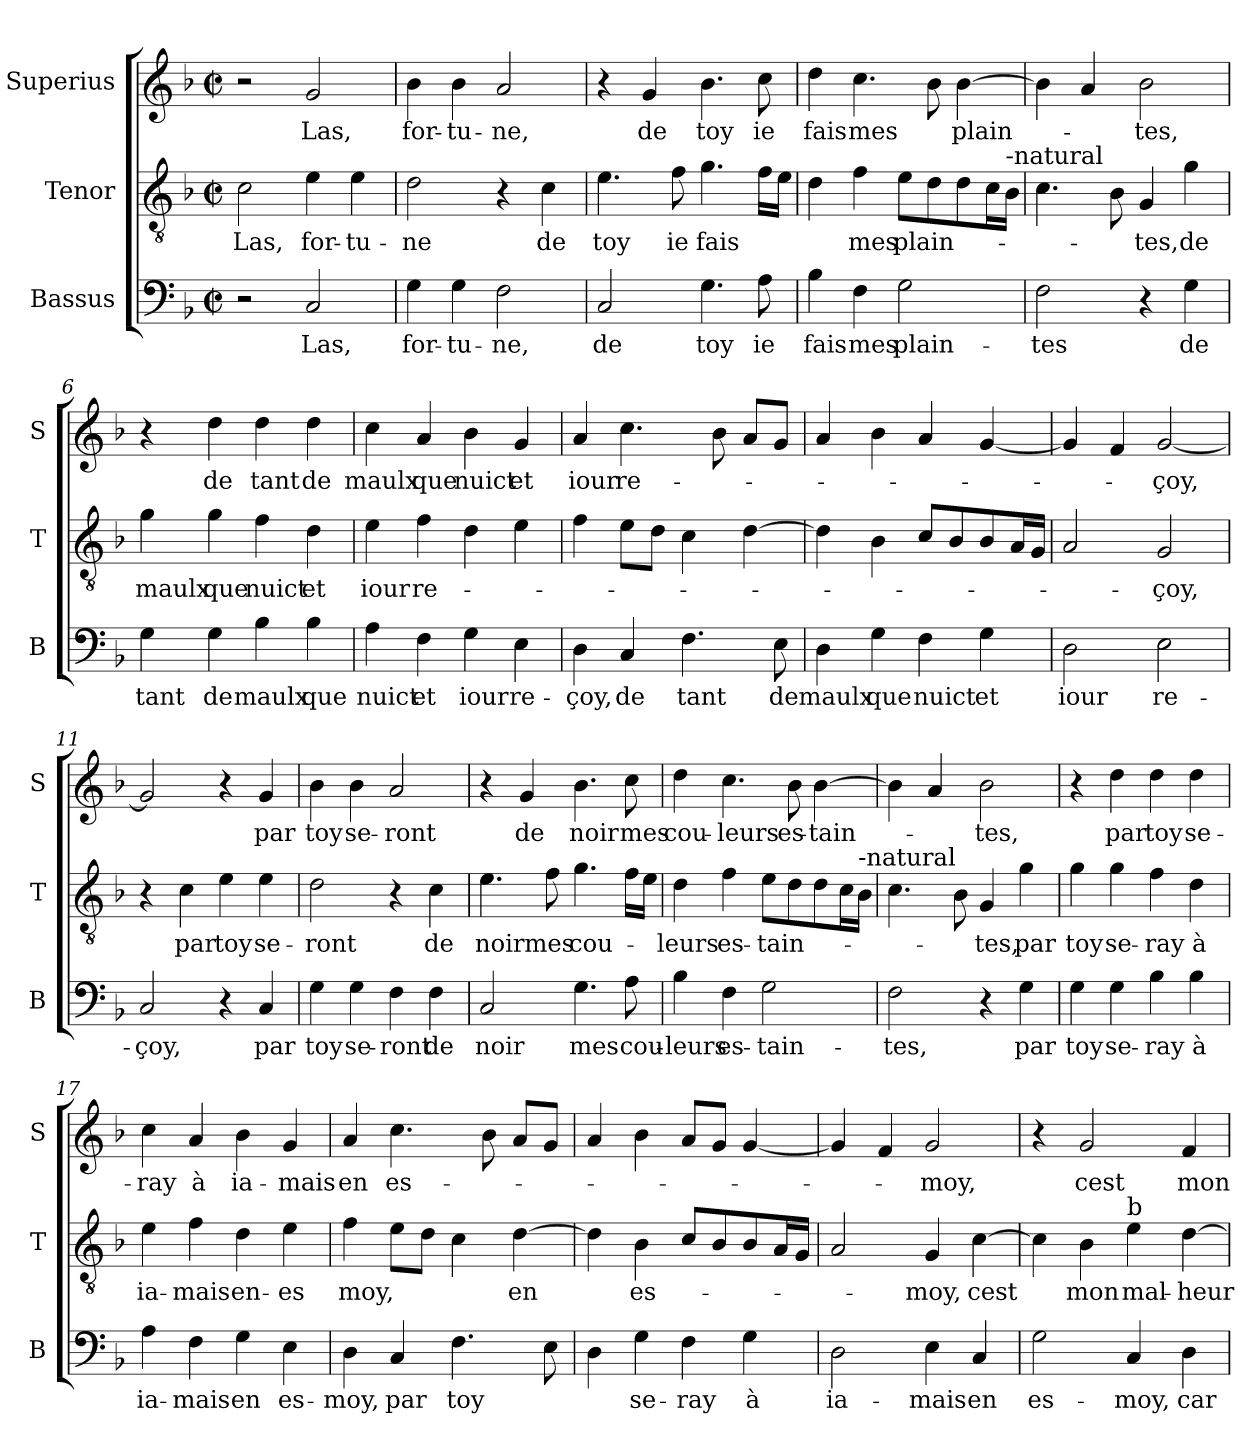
**kern	**text	**kern	**text	**kern	**text
*part3	*part3	*part2	*part2	*part1	*part1
*staff3	*staff3	*staff2	*staff2	*staff1	*staff1
*I"Bassus	*	*I"Tenor	*	*I"Superius	*
*I'B	*	*I'T	*	*I'S	*
*clefF4	*	*clefGv2	*	*clefG2	*
*k[b-]	*	*k[b-]	*	*k[b-]	*
*F:	*	*F:	*	*F:	*
*M2/2	*	*M2/2	*	*M2/2	*
*met(c|)	*	*met(c|)	*	*met(c|)	*
=1	=1	=1	=1	=1	=1
!	!	!	!LO:LY:b	!	!
2r	.	2c\	Las,	2r	.
!	!LO:LY:b	!	!LO:LY:b	!	!LO:LY:b
2C/	Las,	4e\	for-	2g/	Las,
!	!	!	!LO:LY:b	!	!
.	.	4e\	-tu-	.	.
=2	=2	=2	=2	=2	=2
!	!LO:LY:b	!	!LO:LY:b	!	!LO:LY:b
4G\	for-	2d\	-ne	4b-\	for-
!	!LO:LY:b	!	!	!	!LO:LY:b
4G\	-tu-	.	.	4b-\	-tu-
!	!LO:LY:b	!	!LO:LY:b	!	!LO:LY:b
2F\	-ne,	4r	,	2a/	-ne,
!	!	!	!LO:LY:b	!	!
.	.	4c\	de	.	.
=3	=3	=3	=3	=3	=3
!	!LO:LY:b	!	!LO:LY:b	!	!
2C/	de	4.e\	toy	4r	.
!	!	!	!	!	!LO:LY:b
.	.	.	.	4g/	de
!	!	!	!LO:LY:b	!	!
.	.	8f\	ie	.	.
!	!LO:LY:b	!	!LO:LY:b	!	!LO:LY:b
4.G\	toy	4.g\	fais	4.b-\	toy
!	!LO:LY:b	!	!	!	!LO:LY:b
8A\	ie	16f\LL	.	8cc\	ie
.	.	16e\JJ	.	.	.
=4	=4	=4	=4	=4	=4
!	!LO:LY:b	!	!	!	!LO:LY:b
4B-\	fais	4d\	.	4dd\	fais
!	!LO:LY:b	!	!LO:LY:b	!	!LO:LY:b
4F\	mes	4f\	mes	4.cc\	mes
!	!LO:LY:b	!	!LO:LY:b	!	!
2G\	plain-	8e\L	plain-	.	.
.	.	8d\	.	8b-\	.
!	!	!	!	!	!LO:LY:b
.	.	8d\	.	[4b-\	plain-
.	.	16c\L	.	.	.
!	!	!LO:TX:a:t=-natural	!	!	!
.	.	16B-\JJ	.	.	.
=5	=5	=5	=5	=5	=5
!	!LO:LY:b	!	!	!	!
2F\	-tes	4.c\	.	4b-\]	.
.	.	.	.	4a/	.
.	.	8B-\	.	.	.
!	!	!	!LO:LY:b	!	!LO:LY:b
4r	.	4G/	-tes,	2b-\	-tes,
!	!LO:LY:b	!	!LO:LY:b	!	!
4G\	de	4g\	de	.	.
!!LO:LB:g=z
=6	=6	=6	=6	=6	=6
!	!LO:LY:b	!	!LO:LY:b	!	!
4G\	tant	4g\	maulx	4r	.
!	!LO:LY:b	!	!LO:LY:b	!	!LO:LY:b
4G\	de	4g\	que	4dd\	de
!	!LO:LY:b	!	!LO:LY:b	!	!LO:LY:b
4B-\	maulx	4f\	nuict	4dd\	tant
!	!LO:LY:b	!	!LO:LY:b	!	!LO:LY:b
4B-\	que	4d\	et	4dd\	de
=7	=7	=7	=7	=7	=7
!	!LO:LY:b	!	!LO:LY:b	!	!LO:LY:b
4A\	nuict	4e\	iour	4cc\	maulx
!	!LO:LY:b	!	!LO:LY:b	!	!LO:LY:b
4F\	et	4f\	re-	4a/	que
!	!LO:LY:b	!	!	!	!LO:LY:b
4G\	iour	4d\	.	4b-\	nuict
!	!LO:LY:b	!	!	!	!LO:LY:b
4E\	re-	4e\	.	4g/	et
=8	=8	=8	=8	=8	=8
!	!LO:LY:b	!	!	!	!LO:LY:b
4D\	-çoy,	4f\	.	4a/	iour
!	!LO:LY:b	!	!	!	!LO:LY:b
4C/	de	8e\L	.	4.cc\	re-
.	.	8d\J	.	.	.
!	!LO:LY:b	!	!	!	!
4.F\	tant	4c\	.	.	.
.	.	.	.	8b-\	.
.	.	[4d\	.	8a/L	.
!	!LO:LY:b	!	!	!	!
8E\	de	.	.	8g/J	.
=9	=9	=9	=9	=9	=9
!	!LO:LY:b	!	!	!	!
4D\	maulx	4d\]	.	4a/	.
!	!LO:LY:b	!	!	!	!
4G\	que	4B-\	.	4b-\	.
!	!LO:LY:b	!	!	!	!
4F\	nuict	8c/L	.	4a/	.
.	.	8B-/	.	.	.
!	!LO:LY:b	!	!	!	!
4G\	et	8B-/	.	[4g/	.
.	.	16A/L	.	.	.
.	.	16G/JJ	.	.	.
=10	=10	=10	=10	=10	=10
!	!LO:LY:b	!	!	!	!
2D\	iour	2A/	.	4g/]	.
.	.	.	.	4f/	.
!	!LO:LY:b	!	!LO:LY:b	!	!LO:LY:b
2E\	re-	2G/	-çoy,	[2g/	-çoy,
=11	=11	=11	=11	=11	=11
!	!LO:LY:b	!	!	!	!
2C/	-çoy,	4r	.	2g/]	.
!	!	!	!LO:LY:b	!	!
.	.	4c\	par	.	.
!	!	!	!LO:LY:b	!	!
4r	.	4e\	toy	4r	.
!	!LO:LY:b	!	!LO:LY:b	!	!LO:LY:b
4C/	par	4e\	se-	4g/	par
!!LO:LB:g=z
=12	=12	=12	=12	=12	=12
!	!LO:LY:b	!	!LO:LY:b	!	!LO:LY:b
4G\	toy	2d\	-ront	4b-\	toy
!	!LO:LY:b	!	!	!	!LO:LY:b
4G\	se-	.	.	4b-\	se-
!	!LO:LY:b	!	!	!	!LO:LY:b
4F\	-ront	4r	.	2a/	-ront
!	!LO:LY:b	!	!LO:LY:b	!	!
4F\	de	4c\	de	.	.
=13	=13	=13	=13	=13	=13
!	!LO:LY:b	!	!LO:LY:b	!	!
2C/	noir	4.e\	noir	4r	.
!	!	!	!	!	!LO:LY:b
.	.	.	.	4g/	de
!	!	!	!LO:LY:b	!	!
.	.	8f\	mes	.	.
!	!LO:LY:b	!	!LO:LY:b	!	!LO:LY:b
4.G\	mes	4.g\	cou-	4.b-\	noir
!	!LO:LY:b	!	!	!	!LO:LY:b
8A\	cou-	16f\LL	.	8cc\	mes
.	.	16e\JJ	.	.	.
=14	=14	=14	=14	=14	=14
!	!LO:LY:b	!	!LO:LY:b	!	!LO:LY:b
4B-\	-leurs	4d\	-leurs	4dd\	cou-
!	!LO:LY:b	!	!LO:LY:b	!	!LO:LY:b
4F\	es-	4f\	es-	4.cc\	-leurs
!	!LO:LY:b	!	!LO:LY:b	!	!
2G\	-tain-	8e\L	-tain-	.	.
!	!	!	!	!	!LO:LY:b
.	.	8d\	.	8b-\	es-
!	!	!	!	!	!LO:LY:b
.	.	8d\	.	[4b-\	-tain-
.	.	16c\L	.	.	.
!	!	!LO:TX:a:t=-natural	!	!	!
.	.	16B-\JJ	.	.	.
=15	=15	=15	=15	=15	=15
!	!LO:LY:b	!	!	!	!
2F\	-tes,	4.c\	.	4b-\]	.
.	.	.	.	4a/	.
.	.	8B-\	.	.	.
!	!	!	!LO:LY:b	!	!LO:LY:b
4r	.	4G/	-tes,	2b-\	-tes,
!	!LO:LY:b	!	!LO:LY:b	!	!
4G\	par	4g\	par	.	.
=16	=16	=16	=16	=16	=16
!	!LO:LY:b	!	!LO:LY:b	!	!
4G\	toy	4g\	toy	4r	.
!	!LO:LY:b	!	!LO:LY:b	!	!LO:LY:b
4G\	se-	4g\	se-	4dd\	par
!	!LO:LY:b	!	!LO:LY:b	!	!LO:LY:b
4B-\	-ray	4f\	-ray	4dd\	toy
!	!LO:LY:b	!	!LO:LY:b	!	!LO:LY:b
4B-\	à	4d\	à	4dd\	se-
=17	=17	=17	=17	=17	=17
!	!LO:LY:b	!	!LO:LY:b	!	!LO:LY:b
4A\	ia-	4e\	ia-	4cc\	-ray
!	!LO:LY:b	!	!LO:LY:b	!	!LO:LY:b
4F\	-mais	4f\	-mais	4a/	à
!	!LO:LY:b	!	!LO:LY:b	!	!LO:LY:b
4G\	en	4d\	en-	4b-\	ia-
!	!LO:LY:b	!	!LO:LY:b	!	!LO:LY:b
4E\	es-	4e\	-es	4g/	-mais
!!LO:PB:g=z
=18	=18	=18	=18	=18	=18
!	!LO:LY:b	!	!LO:LY:b	!	!LO:LY:b
4D\	-moy,	4f\	moy,	4a/	en
!	!LO:LY:b	!	!	!	!LO:LY:b
4C/	par	8e\L	.	4.cc\	es-
.	.	8d\J	.	.	.
!	!LO:LY:b	!	!	!	!
4.F\	toy	4c\	.	.	.
.	.	.	.	8b-\	.
!	!	!	!LO:LY:b	!	!
.	.	[4d\	en	8a/L	.
8E\	.	.	.	8g/J	.
=19	=19	=19	=19	=19	=19
4D\	.	4d\]	.	4a/	.
!	!LO:LY:b	!	!LO:LY:b	!	!
4G\	se-	4B-\	es-	4b-\	.
!	!LO:LY:b	!	!	!	!
4F\	-ray	8c/L	.	8a/L	.
.	.	8B-/	.	8g/J	.
!	!LO:LY:b	!	!	!	!
4G\	à	8B-/	.	[4g/	.
.	.	16A/L	.	.	.
.	.	16G/JJ	.	.	.
=20	=20	=20	=20	=20	=20
!	!LO:LY:b	!	!	!	!
2D\	ia-	2A/	.	4g/]	.
.	.	.	.	4f/	.
!	!LO:LY:b	!	!LO:LY:b	!	!LO:LY:b
4E\	-mais	4G/	-moy,	2g/	-moy,
!	!LO:LY:b	!	!LO:LY:b	!	!
4C/	en	[4c\	cest	.	.
=21	=21	=21	=21	=21	=21
!	!LO:LY:b	!	!	!	!
2G\	es-	4c\]	.	4r	.
!	!	!	!LO:LY:b	!	!LO:LY:b
.	.	4B-\	mon	2g/	cest
!	!	!LO:TX:a:t=b	!	!	!
!	!LO:LY:b	!	!LO:LY:b	!	!
4C/	-moy,	4e\	mal-	.	.
!	!LO:LY:b	!	!LO:LY:b	!	!LO:LY:b
4D\	car	[4d\	-heur	4f/	mon
=	=	=	=	=	=
*-	*-	*-	*-	*-	*-
